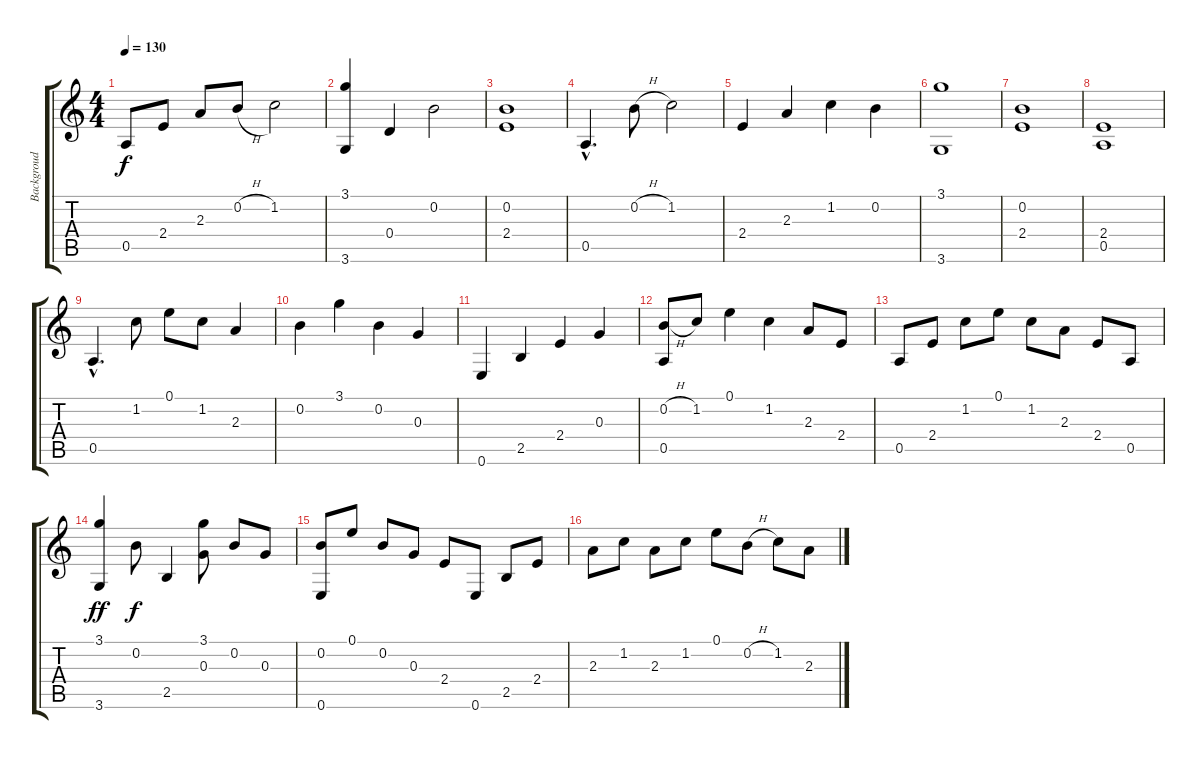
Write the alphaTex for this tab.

\track ("Backgroud Arpegio Guitar" "Backgroud ") {instrument acousticguitarsteel}
\staff {score tabs}
\tuning (E4 B3 G3 D3 A2 E2) {hide}
\ts (4 4)
\tempo 130
\clef g2
\ks c
0.5.8{dy f volume 10} 2.4.8 2.3.8 0.2{h}.8 1.2.2 |
(3.1 3.6).4 0.4.4 0.2.2 |
(0.2 2.4).1 |
0.5{hac}.4{d} 0.2{h}.8 1.2.2 |
2.4.4 2.3.4 1.2.4 0.2.4 |
(3.1 3.6).1 |
(0.2 2.4).1 |
(2.4 0.5).1 |
0.5{hac}.4{d volume 10} 1.2.8 0.1.8 1.2.8 2.3.4 |
0.2.4 3.1.4 0.2.4 0.3.4 |
0.6.4 2.5.4 2.4.4 0.3.4 |
(0.2{h} 0.5).8 1.2.8 0.1.4 1.2.4 2.3.8 2.4.8 |
0.5.8 2.4.8 1.2.8 0.1.8 1.2.8 2.3.8 2.4.8 0.5.8 |
(3.1 3.6).4{dy ff} 0.2.8{dy f} 2.5.4 (3.1 0.3).8 0.2.8 0.3.8 |
(0.2 0.6).8 0.1.8 0.2.8 0.3.8 2.4.8 0.6.8 2.5.8 2.4.8 |
2.3.8 1.2.8 2.3.8 1.2.8 0.1.8 0.2{h}.8 1.2.8 2.3.8
